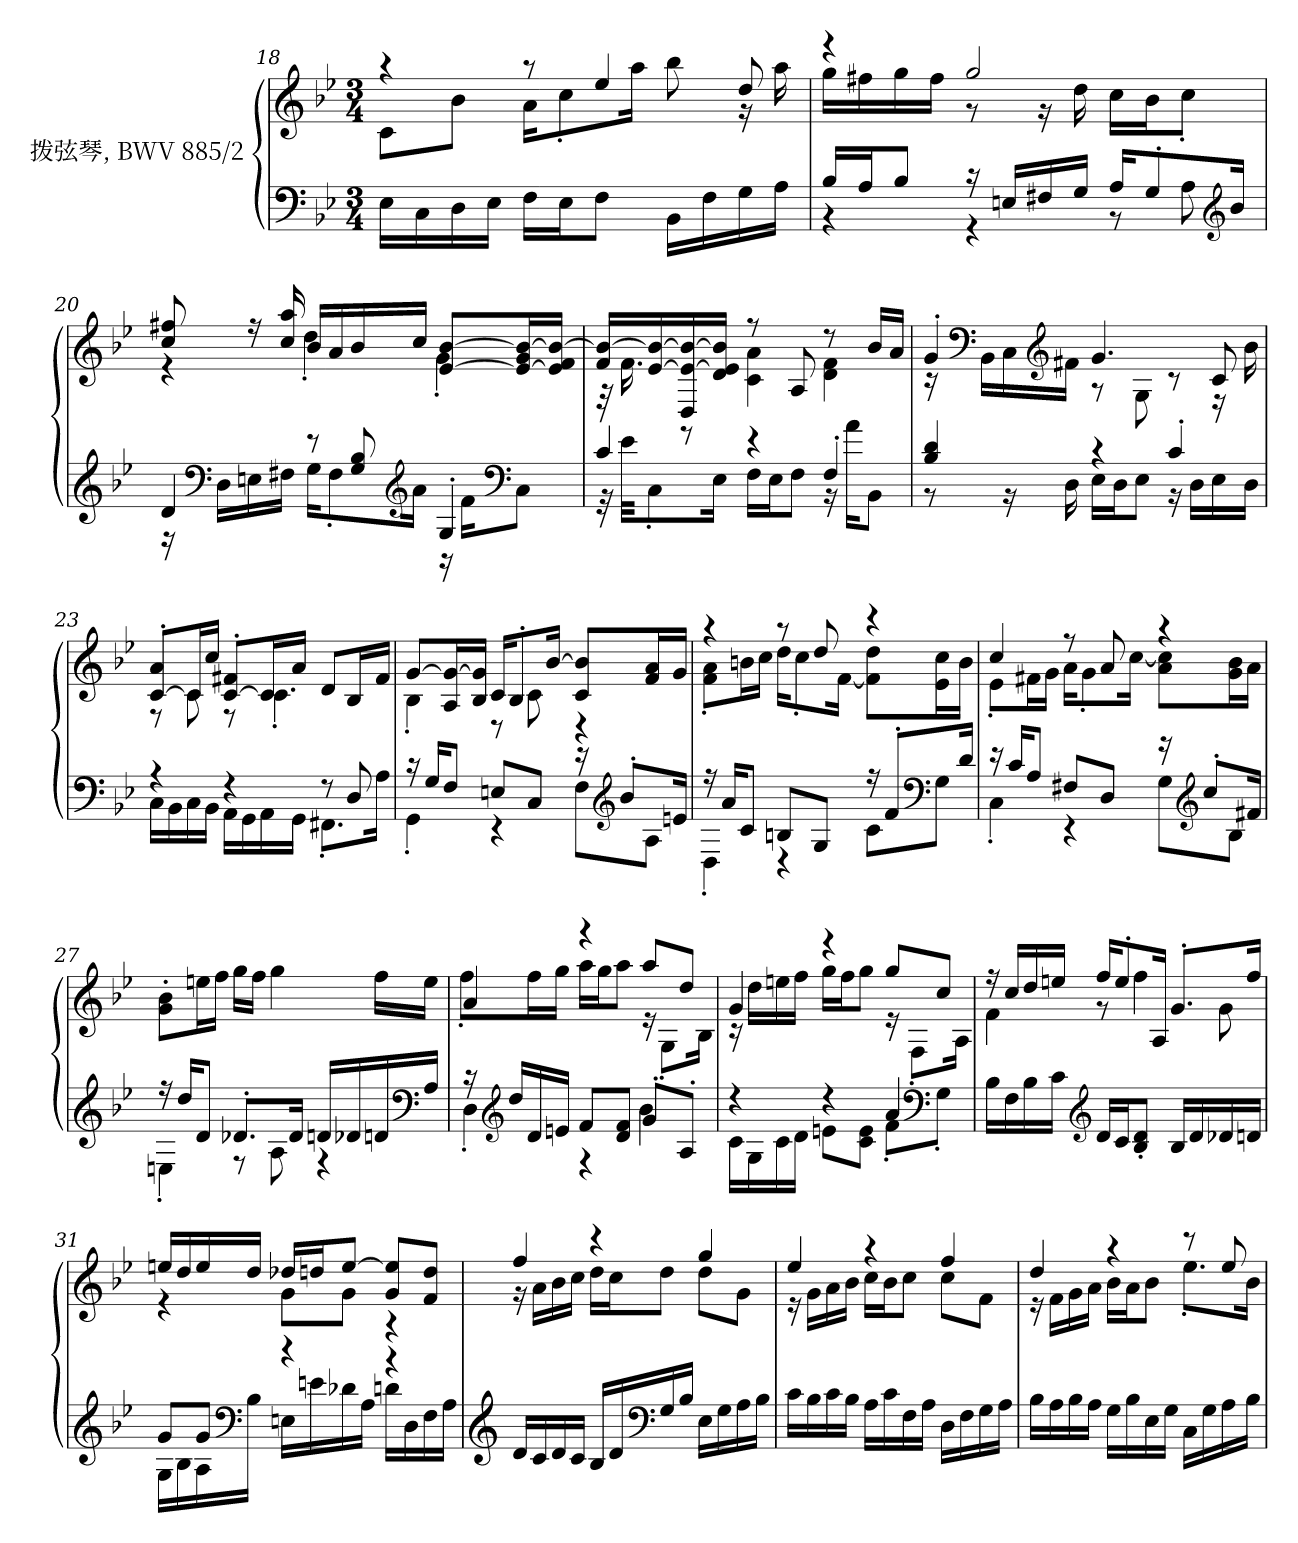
**kern	**kern
*part1	*part1
*staff2	*staff1
*I"拨弦琴, BWV 885/2	*
*clefF4	*clefG2
*k[b-e-]	*k[b-e-]
*M3/4	*M3/4
=18	=18
*	*^
16E-\LL	4r	8c\L
16C\	.	.
16D\	.	8b-\J
16E-\JJ	.	.
16F\LL	8r	16a\KL
16E-\J	.	8cc'\
8F\J	4ee-/	.
.	.	16aa\Jk
16BB-\LL	.	8bb-\
16F\	.	.
16G\	8dd/	16r
16A\JJ	.	16aa\
=19	=19	=19
*^	*	*
16B-/LL	4r	4r	16gg\LL
16A/J	.	.	16ff#X\
8B-/J	.	.	16gg\
.	.	.	16ff#\JJ
16r	4r	2gg/	8r
16En/LL	.	.	.
16F#X/	.	.	16r
16G/JJ	.	.	16dd\
16A/KL	8r	.	16cc\LL
8G'/	.	.	16b-\J
.	8A\	.	8cc'\J
*clefG2	*	*	*
16b-/Jk	.	.	.
!!LO:PB:g=z	!!
=20	=20	=20	=20
4d/	16r	8cc/ 8ff#X/	4r
*clefF4	*	*	*
.	16D\LL	.	.
.	16En\	16r	.
.	16F#X\JJ	16cc/ 16aa/	.
8r	16G\KL	16b-/LL	4dd'\
.	8F#'\	16a/	.
8G/ 8B-/	.	16b-/	.
*clefG2	*	*	*
.	16a\Jk	16cc/JJ	.
4G'/	16r	[8e-/ [8b-/L	4g'\
.	16f\KL	.	.
*clefF4	*	*	*
.	8C\J	16e-/_ 16g/ 16b-/_L	.
.	.	16e-/] 16f/ 16b-/_JJ	.
=21	=21	=21	=21
4c/	32r	16f/ 16b-/_LL	32r
.	32e-\KKL	.	16.f\
.	8C'\	[16e-/ 16b-/_	.
.	.	16D/ 16e-/_ 16b-/_	8r
.	16E-\Jk	16d/ 16e-/] 16b-/]JJ	.
4r	16F\LL	8r	4c\ 4a\
.	16E-\J	.	.
.	8F\J	8A/	.
4F'/	16r	8r	4d\ 4f\
.	16a\KL	.	.
.	8BB-\J	16b-/LL	.
.	.	16a/JJ	.
!!LO:LB:g=z	!!
=22	=22	=22	=22
4B-/ 4d/	8r	4g'/	16r
*	*	*clefF4	*
.	.	.	16BB-\LL
.	16r	.	16C\
*	*	*clefG2	*
.	16D\	.	16f#X\JJ
4r	16E-\LL	4.g/	8r
.	16D\J	.	.
.	8E-\J	.	8G\
4c'/	16r	.	8r
.	16D\LL	.	.
.	16E-\	8c/	16r
.	16D\JJ	.	16b-\
=23	=23	=23	=23
4r	16C\LL	[8c/' 8a/'L	8r
.	16BB-\	.	.
.	16C\	16c/L]	8c\
.	16BB-\JJ	16cc/JJ	.
4r	16AA\LL	[8c/' 8f#X/'L	8r
.	16GG\	.	.
.	16AA\	16c/L]	4.c'\
.	16GG\JJ	16a/JJ	.
8r	8.FF#X'\L	8d/L	.
8D/	.	16B-/L	.
.	16A\Jk	16f#/JJ	.
!!LO:LB:g=z	!!
=24	=24	=24	=24
16r	4GG'\	[8g/L	4B-'\
16G/KL	.	.	.
8F/J	.	16A/ 16g/_L	.
.	.	16B-/ 16g/]JJ	.
8En/L	4r	16c/KL	8r
.	.	8B-'/	.
8C/J	.	.	8c\
.	.	[16b-/Jk	.
16r	8F\L	8c/ 8b-/]L	4r
*clefG2	*	*	*
8b-'/L	.	.	.
.	8A\J	16f/ 16a/L	.
16en/Jk	.	16g/JJ	.
=25	=25	=25	=25
16r	4D'\	4r	8f\' 8a\'L
16a/KL	.	.	.
8c/J	.	.	16bn\L
.	.	.	16cc\JJ
8Bn/L	4r	8r	16dd\KL
.	.	.	8cc'\
8G/J	.	8dd/	.
.	.	.	[16f\Jk
16r	8c\L	4r	8f\] 8dd\L
8f'/L	.	.	.
*clefF4	*	*	*
.	8G\J	.	16e-\ 16cc\L
16d/Jk	.	.	16b\JJ
!!LO:LB:g=z	!!
=26	=26	=26	=26
16r	4C'\	4cc/	8e-'\L
16c/KL	.	.	.
8A/J	.	.	16f#X\L
.	.	.	16g\JJ
8F#X/L	4r	8r	16a\KL
.	.	.	8g'\
8D/J	.	8a/	.
.	.	.	[16cc\Jk
16r	8G\L	4r	8a\ 8cc\]L
*clefG2	*	*	*
8cc'/L	.	.	.
.	8B-\J	.	16g\ 16b-\L
16f#X/Jk	.	.	16a\JJ
*	*	*v	*v
=27	=27	=27
16r	4En'\	8g\' 8b-\'L
16dd/KL	.	.
8d/J	.	16een\L
.	.	16ff\JJ
8.d-X'/L	8r	16gg\LL
.	.	16ff\JJ
.	8A\	4gg\
16d-/Jk	.	.
16dn/LL	4r	.
16d-X/	.	.
16dn/	.	16ff\LL
*clefF4	*	*
16A/JJ	.	16ee\JJ
!!LO:LB:g=z
=28	=28	=28
*	*	*^
16r	4D'\	4a/	8ff'\L
*clefG2	*	*	*
16dd/LL	.	.	.
16d/	.	.	16ff\L
16en/JJ	.	.	16gg\JJ
8f/L	4r	4r	16aa\LL
.	.	.	16gg\J
8d/ 8f/J	.	.	8aa\J
8g'/L	4b-\	8aa/L	16r
.	.	.	8G'\L
8A'/J	.	8dd/J	.
.	.	.	16B-\Jk
=29	=29	=29	=29
4r	16c\LL	4g/	16r
.	16G\	.	16dd\LL
.	16c\	.	16een\
.	16d\JJ	.	16ff\JJ
4r	8en\L	4r	16gg\LL
.	.	.	16ff\J
.	8c\ 8e\J	.	8gg\J
4a/	8f'\L	8gg/L	16r
.	.	.	8F'\L
*clefF4	*	*	*
.	8G'\J	8cc/J	.
.	.	.	16A\Jk
*v	*v	*	*
=30	=30	=30
16B-\LL	16r	4f\
16F\	16cc/LL	.
16B-\	16dd/	.
16c\JJ	16een/JJ	.
*clefG2	*	*
16d/LL	16ff/KL	8r
16c/J	8ee'/	.
8B-/' 8d/'J	.	4ff\
.	16A/Jk	.
16B-/LL	8.g'/L	.
16d/	.	.
16d-X/	.	8g\
16dn/JJ	16ff/Jk	.
!!LO:LB:g=z	!!
=31	=31	=31
*^	*	*
8g/L	16G\LL	16een/LL	4r
.	16B-\	16dd/	.
8g/J	16A\	16ee/	.
*clefF4	*	*	*
.	16B-\JJ	16dd/JJ	.
4r	16En\LL	16dd-X/LL	8g\L
.	16en\	16ddn/J	.
.	16d-X\	[8ee/J	8g\J
.	16A\JJ	.	.
4r	16dn\LL	8g/ 8ee/]L	4r
.	16D\	.	.
.	16F\	8f/ 8dd/J	.
.	16A\JJ	.	.
*v	*v	*	*
=32	=32	=32
*clefG2	*	*
16d/LL	4ff/	16r
16c/	.	16a\LL
16d/	.	16b-\
16c/JJ	.	16cc\JJ
16B-/LL	4r	16dd\LL
16d/	.	16cc\J
*clefF4	*	*
16G/	.	8dd\J
16B-/JJ	.	.
16E-\LL	4gg/	8dd\L
16G\	.	.
16A\	.	8g\J
16B-\JJ	.	.
!!LO:PB:g=z	!!
=33	=33	=33
16c\LL	4ee-/	16r
16B-\	.	16g\LL
16c\	.	16a\
16B-\JJ	.	16b-\JJ
16A\LL	4r	16cc\LL
16c\	.	16b-\J
16F\	.	8cc\J
16A\JJ	.	.
16D\LL	4ff/	8cc\L
16F\	.	.
16G\	.	8f\J
16A\JJ	.	.
=34	=34	=34
16B-\LL	4dd/	16r
16A\	.	16f\LL
16B-\	.	16g\
16A\JJ	.	16a\JJ
16G\LL	4r	16b-\LL
16B-\	.	16a\J
16E-\	.	8b-\J
16G\JJ	.	.
16C\LL	8r	8.ee-'\L
16G\	.	.
16A\	8ee-/	.
16B-\JJ	.	16b-\Jk
*	*v	*v
=	=
*-	*-
